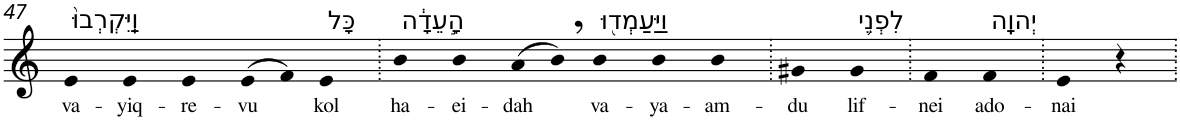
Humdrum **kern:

**kern	**text
*part1	*part1
*staff1	*staff1
*I"Piano	*
*I'Pno	*
!!LO:PB:g=z
*clefG2	*
*k[]	*
=47	=47
!LO:TX:a:t=וַֽיִּקְרְבוּ֙	!
!	!LO:LY:b
4e	va-
!	!LO:LY:b
4e	-yiq-
!	!LO:LY:b
4e	-re-
!	!LO:LY:b
(>8e	-vu
8f)	.
!LO:TX:a:t=כָּל	!
!	!LO:LY:b
4e	kol
=48.	=48.
!LO:TX:a:t=הָ֣עֵדָ֔ה	!
!	!LO:LY:b
4b	ha-
!	!LO:LY:b
4b	-ei-
!	!LO:LY:b
(>8a	-dah
8b,)	.
!LO:TX:a:t=וַיַּעַמְד֖וּ	!
!	!LO:LY:b
4b	va-
!	!LO:LY:b
4b	-ya-
!	!LO:LY:b
4b	-am-
=49.	=49.
!	!LO:LY:b
4g#X	-du
!LO:TX:a:t=לִפְנֵ֥י	!
!	!LO:LY:b
4g#	lif-
=50.	=50.
!	!LO:LY:b
4f	-nei
!LO:TX:a:t=יְהוָֽה	!
!	!LO:LY:b
4f	ado-
=51.	=51.
!	!LO:LY:b
4e	-nai
4r	.
=.	=.
*-	*-
